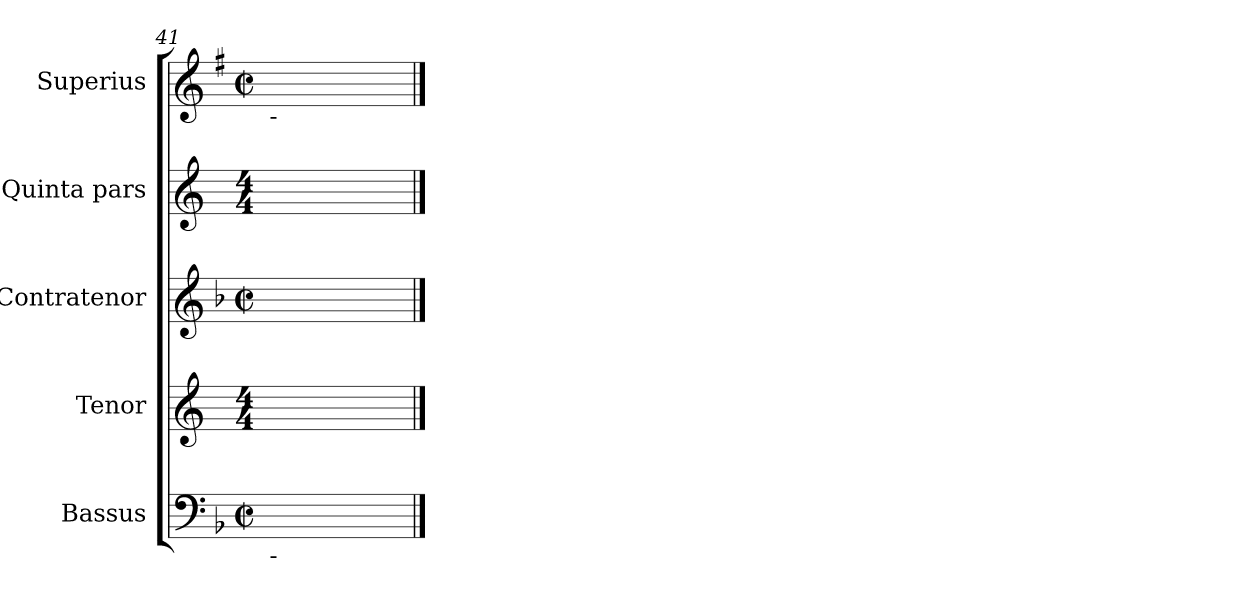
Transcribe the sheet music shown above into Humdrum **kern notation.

**kern	**text	**text	**kern	**kern	**kern	**kern	**text	**text
*part5	*part5	*part5	*part4	*part3	*part2	*part1	*part1	*part1
*staff5	*staff5	*staff5	*staff4	*staff3	*staff2	*staff1	*staff1	*staff1
*I"Bassus	*	*	*I"Tenor	*I"Contratenor	*I"Quinta pars	*I"Superius	*	*
*clefF4	*	*	*clefG2	*clefG2	*clefG2	*clefG2	*	*
*	*	*	*	*	*	*ITrd1c2	*	*
*k[b-]	*	*	*	*k[b-]	*	*k[b-]	*	*
*F:	*	*	*	*F:	*	*F:	*	*
*M4/2	*	*	*M4/4	*M4/2	*M4/4	*M4/2	*	*
*met(c|)	*	*	*	*met(c|)	*	*met(c|)	*	*
=41A	=41A	=41A	=41A	=41A	=41A	=41A	=41A	=41A
!	!	!	!	!	!	!LO:TX:b:t=-	!	!
!LO:TX:b:t=-	!	!	!	!	!	!	!	!
!	!	!LO:LY:b	!	!	!	!	!	!LO:LY:b
0GGyy	.	yeux,	0ryy	0dyy]	0ryy	0gyy	.	yeux.
==	==	==	==	==	==	==	==	==
*-	*-	*-	*-	*-	*-	*-	*-	*-
